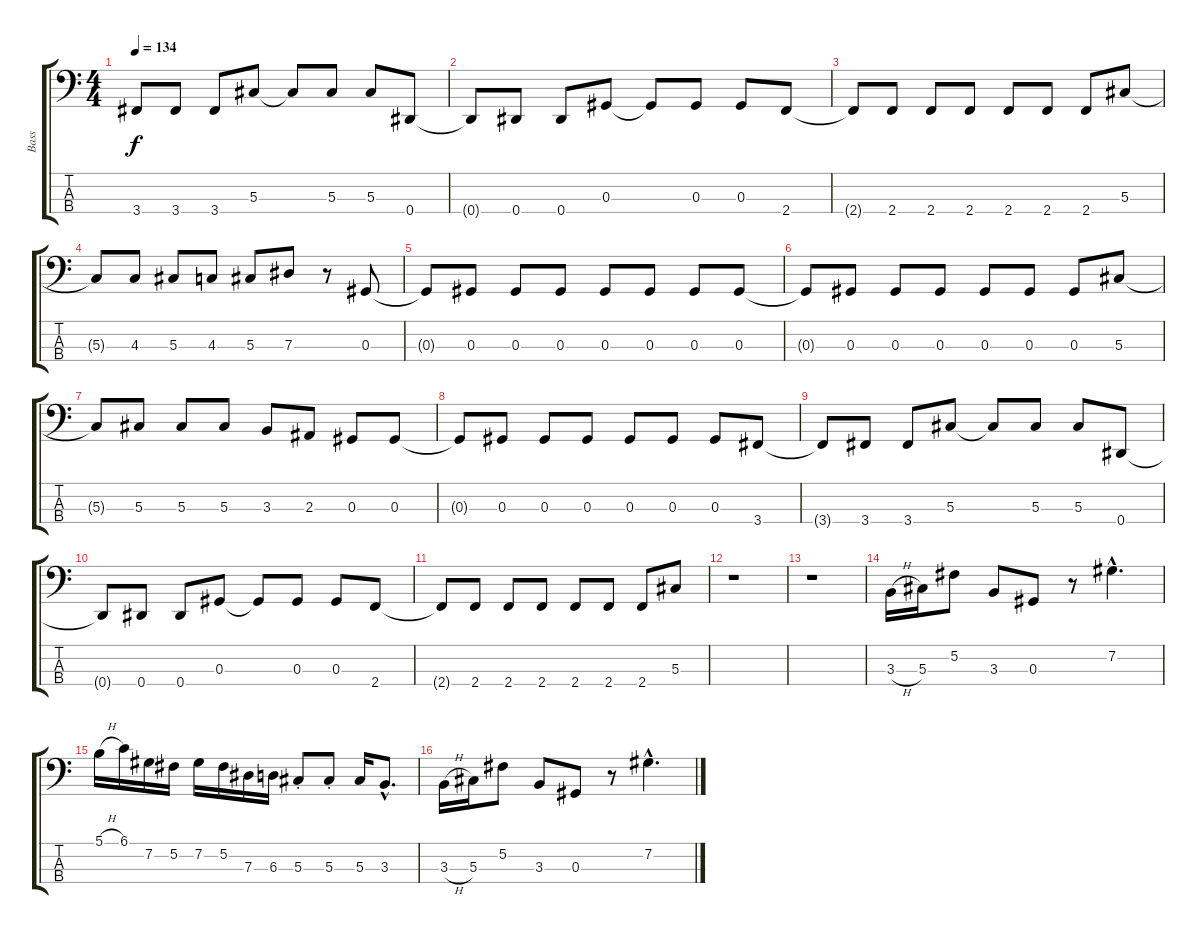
\track ("Bass" "Bass") {instrument electricbasspick}
\staff {score tabs}
\tuning (Gb2 Db2 Ab1 Eb1) {hide}
\ts (4 4)
\tempo 134
\clef f4
\ks c
3.4{t}.8{dy f} 3.4.8 3.4.8 5.3.8 5.3{t}.8 5.3.8 5.3.8 0.4.8 |
0.4{t}.8 0.4.8 0.4.8 0.3.8 0.3{t}.8 0.3.8 0.3.8 2.4.8 |
2.4{t}.8 2.4.8 2.4.8 2.4.8 2.4.8 2.4.8 2.4.8 5.3.8 |
5.3{t}.8 4.3.8 5.3.8 4.3.8 5.3.8 7.3.8 r.8 0.3.8 |
0.3{t}.8 0.3.8 0.3.8 0.3.8 0.3.8 0.3.8 0.3.8 0.3.8 |
0.3{t}.8 0.3.8 0.3.8 0.3.8 0.3.8 0.3.8 0.3.8 5.3.8 |
5.3{t}.8 5.3.8 5.3.8 5.3.8 3.3.8 2.3.8 0.3.8 0.3.8 |
0.3{t}.8 0.3.8 0.3.8 0.3.8 0.3.8 0.3.8 0.3.8 3.4.8 |
3.4{t}.8 3.4.8 3.4.8 5.3.8 5.3{t}.8 5.3.8 5.3.8 0.4.8 |
0.4{t}.8 0.4.8 0.4.8 0.3.8 0.3{t}.8 0.3.8 0.3.8 2.4.8 |
2.4{t}.8 2.4.8 2.4.8 2.4.8 2.4.8 2.4.8 2.4.8 5.3.8 |
r.1 |
r.1 |
3.3{h}.16 5.3.16 5.2.8 3.3.8 0.3.8 r.8 7.2{hac}.4{d} |
5.1{h}.16 6.1.16 7.2.16 5.2.16 7.2.16 5.2.16 7.3.16 6.3.16 5.3{st}.8 5.3{st}.8 5.3.16 3.3{hac}.8{d} |
3.3{h}.16 5.3.16 5.2.8 3.3.8 0.3.8 r.8 7.2{hac}.4{d}
